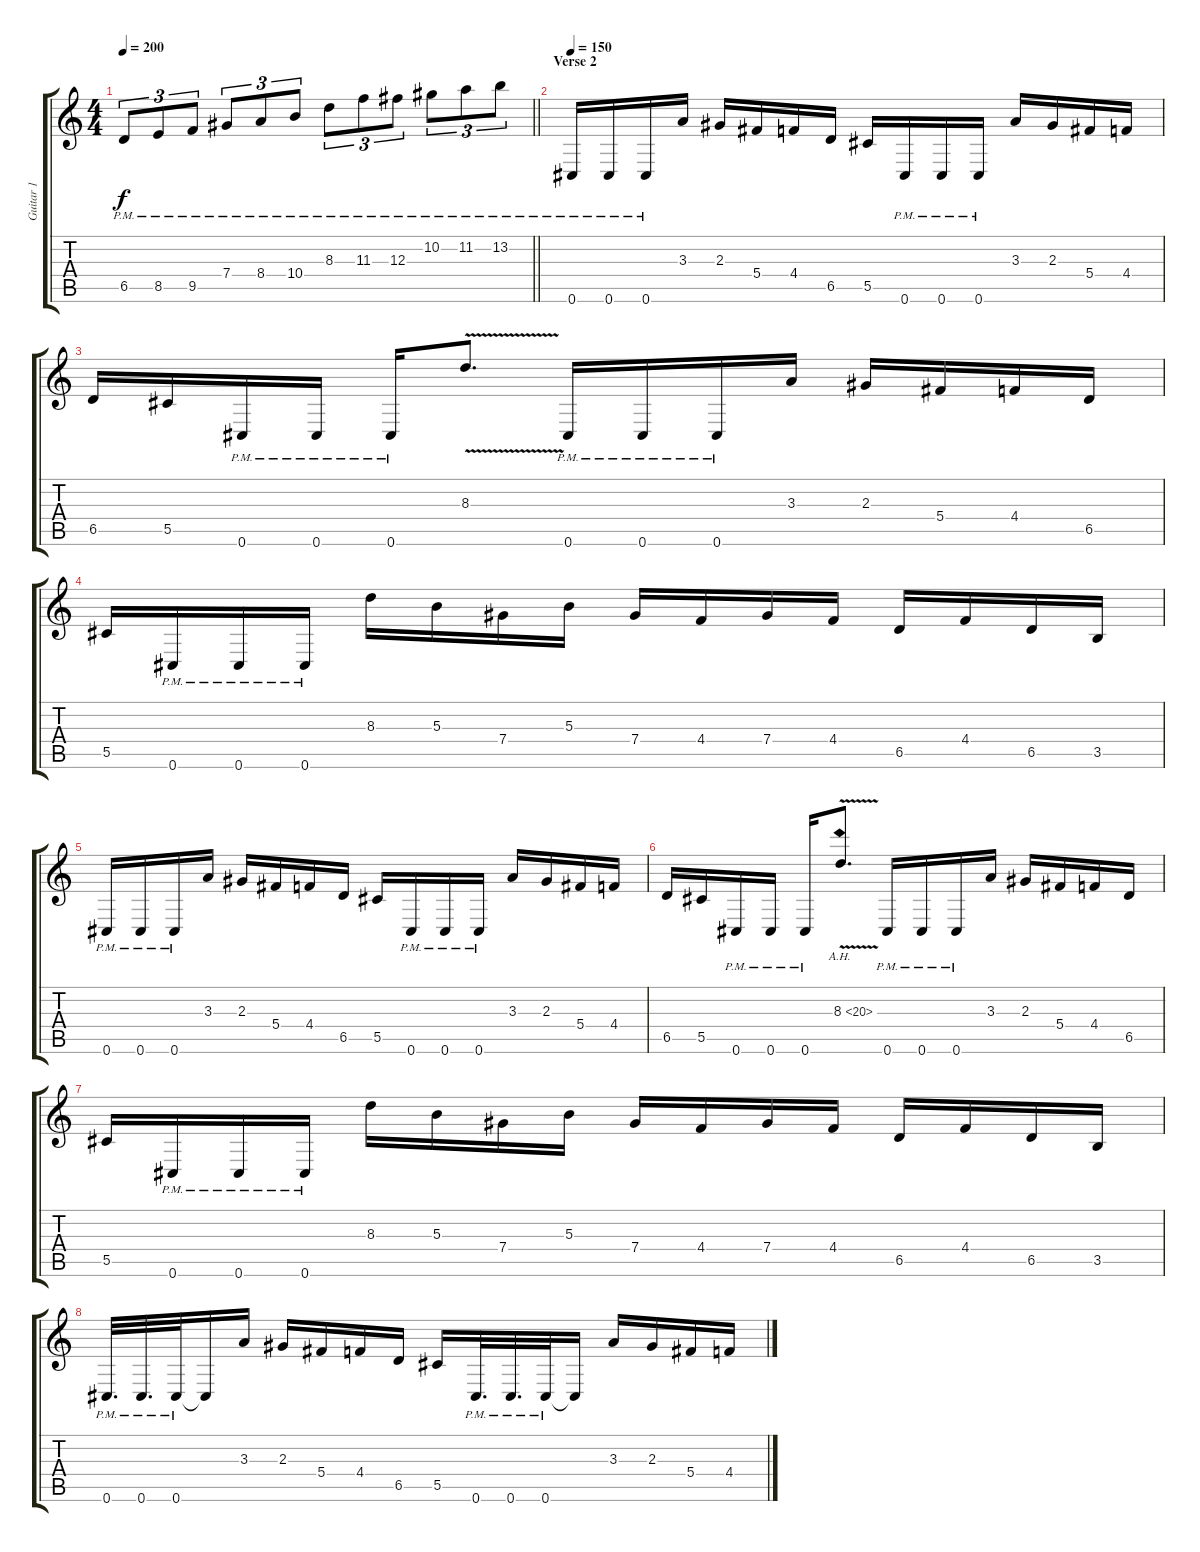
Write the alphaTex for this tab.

\track ("Guitar 1" "Guitar 1") {instrument distortionguitar}
\staff {score tabs}
\tuning (Eb4 Bb3 Gb3 Db3 Ab2 Db2) {hide}
\ts (4 4)
\tempo 200
\clef g2
\barLineRight lightlight
\ks c
6.5{pm}.8{tu (3 2) dy f} 8.5{pm}.8{tu (3 2)} 9.5{pm}.8{tu (3 2)} 7.4{pm}.8{tu (3 2)} 8.4{pm}.8{tu (3 2)} 10.4{pm}.8{tu (3 2)} 8.3{pm}.8{tu (3 2)} 11.3{pm}.8{tu (3 2)} 12.3{pm}.8{tu (3 2)} 10.2{pm}.8{tu (3 2)} 11.2{pm}.8{tu (3 2)} 13.2{pm}.8{tu (3 2)} |
\section ("" "Verse 2")
\tempo 150
0.6{pm}.16 0.6{pm}.16 0.6{pm}.16 3.3.16 2.3.16 5.4.16 4.4.16 6.5.16 5.5.16 0.6{pm}.16 0.6{pm}.16 0.6{pm}.16 3.3.16 2.3.16 5.4.16 4.4.16 |
6.5.16 5.5.16 0.6{pm}.16 0.6{pm}.16 0.6{pm}.16 8.3{v}.8{d} 0.6{pm}.16 0.6{pm}.16 0.6{pm}.16 3.3.16 2.3.16 5.4.16 4.4.16 6.5.16 |
5.5.16 0.6{pm}.16 0.6{pm}.16 0.6{pm}.16 8.3.16 5.3.16 7.4.16 5.3.16 7.4.16 4.4.16 7.4.16 4.4.16 6.5.16 4.4.16 6.5.16 3.5.16 |
0.6{pm}.16 0.6{pm}.16 0.6{pm}.16 3.3.16 2.3.16 5.4.16 4.4.16 6.5.16 5.5.16 0.6{pm}.16 0.6{pm}.16 0.6{pm}.16 3.3.16 2.3.16 5.4.16 4.4.16 |
6.5.16 5.5.16 0.6{pm}.16 0.6{pm}.16 0.6{pm}.16 8.3{ah 12 v}.8{d} 0.6{pm}.16 0.6{pm}.16 0.6{pm}.16 3.3.16 2.3.16 5.4.16 4.4.16 6.5.16 |
5.5.16 0.6{pm}.16 0.6{pm}.16 0.6{pm}.16 8.3.16 5.3.16 7.4.16 5.3.16 7.4.16 4.4.16 7.4.16 4.4.16 6.5.16 4.4.16 6.5.16 3.5.16 |
0.6{pm}.32{d} 0.6{pm}.32{d} 0.6{pm}.32 0.6{t}.16 3.3.16 2.3.16 5.4.16 4.4.16 6.5.16 5.5.16 0.6{pm}.32{d} 0.6{pm}.32{d} 0.6{pm}.32 0.6{t}.16 3.3.16 2.3.16 5.4.16 4.4.16
